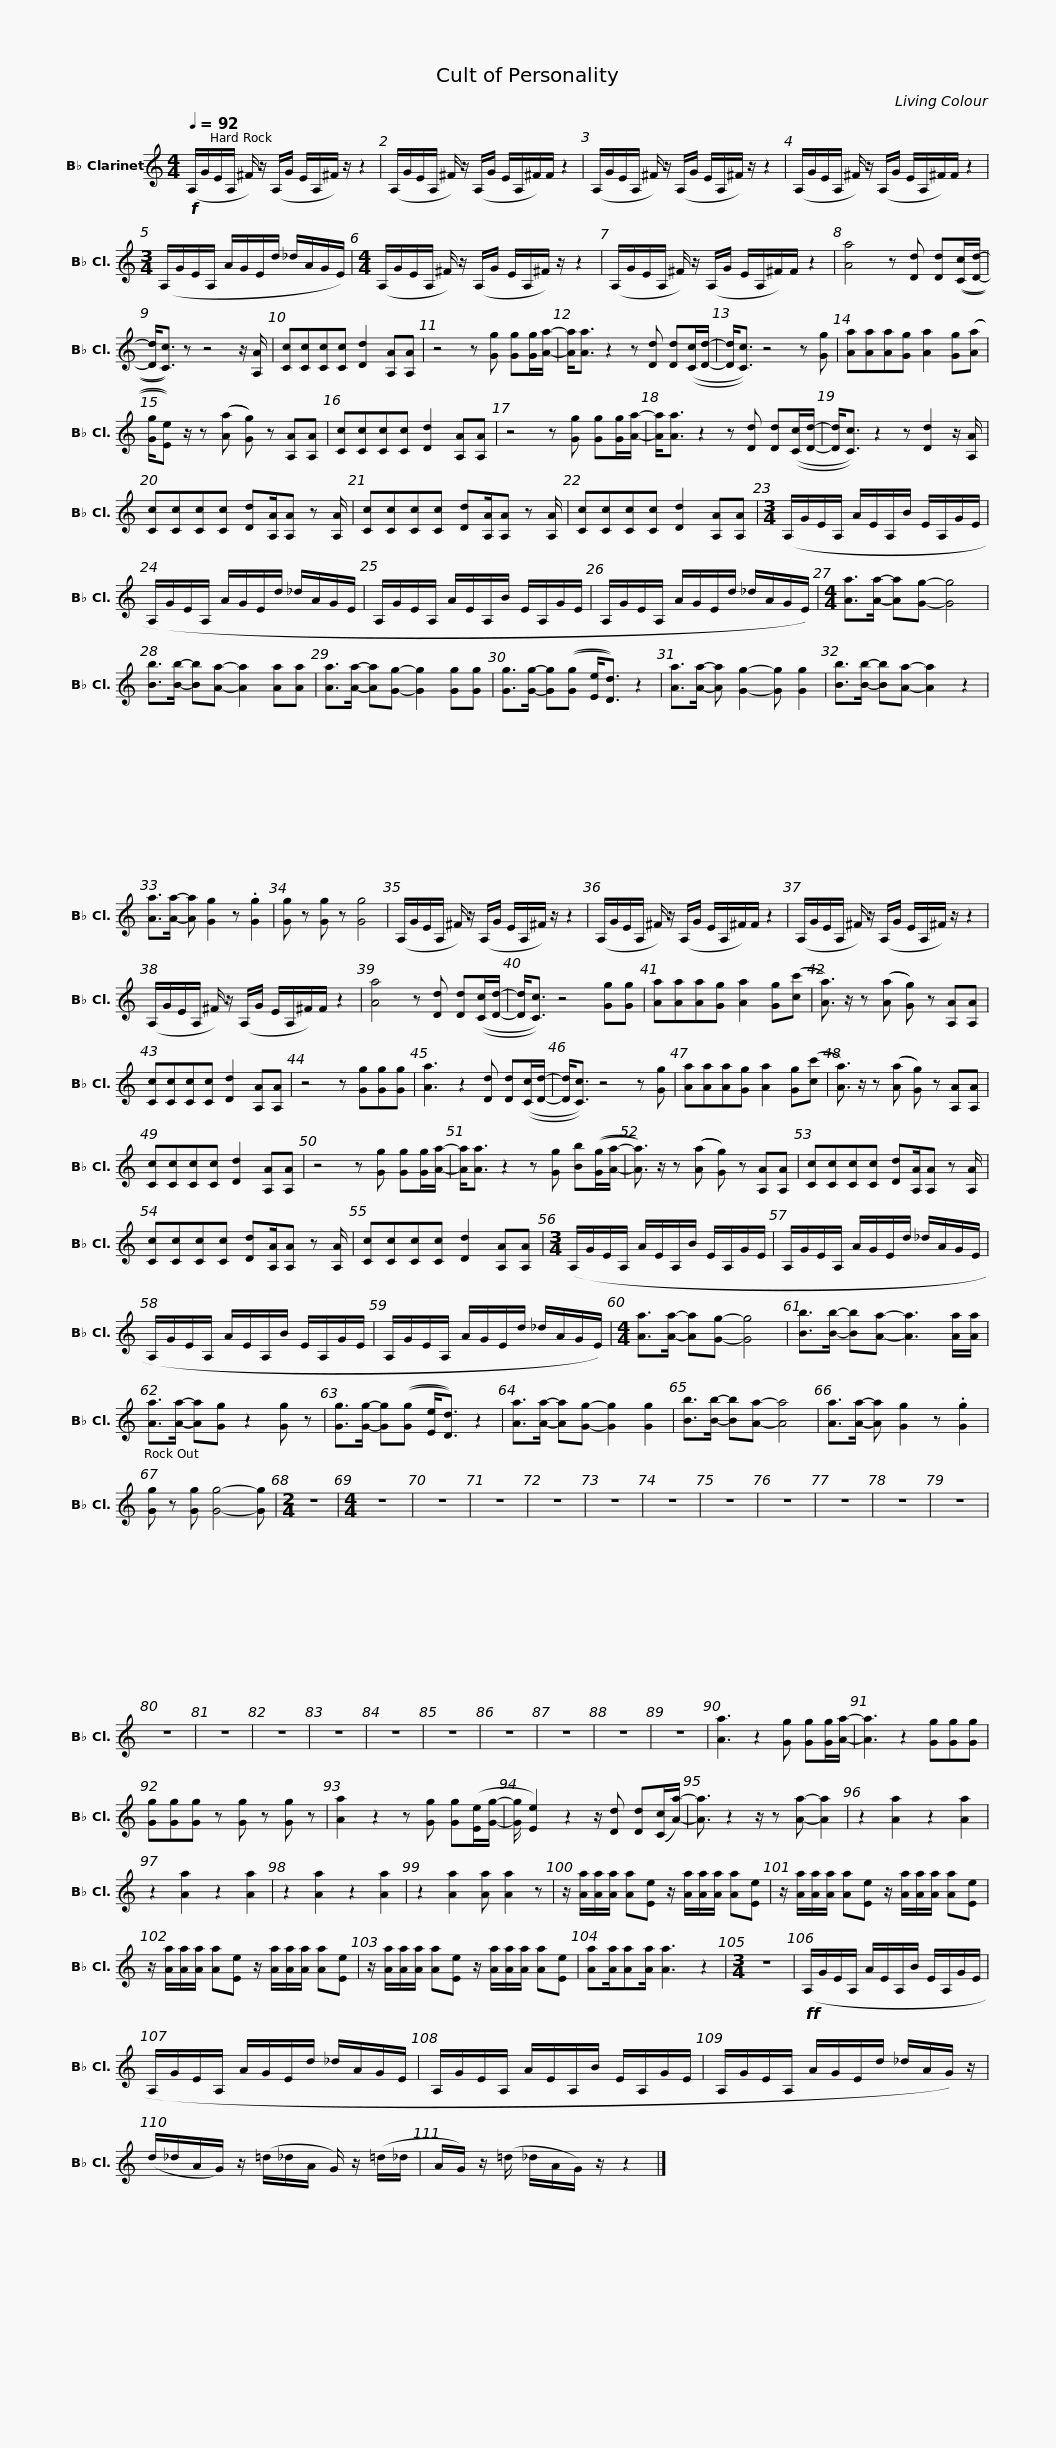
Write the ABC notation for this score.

X:1
L:1/8
Q:1/4=92
M:4/4
I:linebreak $
K:none
V:1 treble transpose=-2
V:1
[K:C]!f! (A,/G/E/A,/ ^F/) z/ (A,/G/ E/A,/^F/) z/ z2 | (A,/G/E/A,/ ^F/) z/ (A,/G/ E/A,/^F/)F/ z2 | (A,/G/E/A,/ ^F/) z/ (A,/G/ E/A,/^F/) z/ z2 |$ (A,/G/E/A,/ ^F/) z/ (A,/G/ E/A,/^F/)F/ z2 |[M:3/4] (A,/G/E/A,/ A/G/E/d/ _d/A/G/E/) | %5
[M:4/4] (A,/G/E/A,/ ^F/) z/ (A,/G/ E/A,/^F/) z/ z2 |$ (A,/G/E/A,/ ^F/) z/ (A,/G/ E/A,/^F/)F/ z2 | [Aa]4 z [Dd] [Dd](([Cc]/[Dd]/- | [Dd]<[Cc])) z z4 z/ [A,A]/ | [Cc][Cc][Cc][Cc] [Dd]2 [A,A][A,A] | %10
 z4 z [Gg] [Gg][Gg]/[Aa]/- |$ [Aa]<[Aa] z2 z [Dd] [Dd](([Cc]/[Dd]/- | [Dd]<[Cc])) z4 z [Gg] | [Aa][Aa][Aa][Gg] [Aa]2 [Gg](([Aa] | [Gg]/[Ee])) z/ z (([Aa] [Gg])) z [A,A][A,A] | %15
 [Cc][Cc][Cc][Cc] [Dd]2 [A,A][A,A] | z4 z [Gg] [Gg][Gg]/[Aa]/- |$ [Aa]<[Aa] z2 z [Dd] [Dd](([Cc]/[Dd]/- | [Dd]<[Cc])) z2 z [Dd]2 z/ [A,A]/ | [Cc][Cc][Cc][Cc] [Dd][A,A]/[A,A] z [A,A]/ | %20
 [Cc][Cc][Cc][Cc] [Dd][A,A]/[A,A] z [A,A]/ | [Cc][Cc][Cc][Cc] [Dd]2 [A,A][A,A] |$[M:3/4] (A,/G/E/A,/ A/E/A,/B/ E/A,/G/E/ | A,/G/E/A,/ A/G/E/d/ _d/A/G/E/ | A,/G/E/A,/ A/E/A,/B/ E/A,/G/E/ | %25
 A,/G/E/A,/ A/G/E/d/ _d/A/G/E/) |$[M:4/4] [Aa]>[Aa]- [Aa][Gg]- [Gg]4 | [Bb]>[Bb]- [Bb][Aa]- [Aa]2 [Aa][Aa] | [Aa]>[Aa]- [Aa][Gg]- [Gg]2 [Gg][Gg] | [Gg]>[Gg]- [Gg](([Gg] [Ee]<[Dd])) z2 | %30
 [Aa]>[Aa]- [Aa] [Gg]2- [Gg] [Gg]2 |$ [Bb]>[Bb]- [Bb][Aa]- [Aa]2 z2 | [Aa]>[Aa]- [Aa] [Gg]2 z .[Gg]2 | [Gg] z [Gg] z [Gg]4 | (A,/G/E/A,/ ^F/) z/ (A,/G/ E/A,/^F/) z/ z2 | %35
 (A,/G/E/A,/ ^F/) z/ (A,/G/ E/A,/^F/)F/ z2 |$ (A,/G/E/A,/ ^F/) z/ (A,/G/ E/A,/^F/) z/ z2 | (A,/G/E/A,/ ^F/) z/ (A,/G/ E/A,/^F/)F/ z2 | [Aa]4 z [Dd] [Dd](([Cc]/[Dd]/- | [Dd]<[Cc])) z4 [Gg][Gg] | %40
 [Aa][Aa][Aa][Gg] [Aa]2 [Gg](([cc'] |$ [Aa]3/2)) z/ z (([Aa] [Gg])) z [A,A][A,A] | [Cc][Cc][Cc][Cc] [Dd]2 [A,A][A,A] | z4 z [Gg][Gg][Gg] | [Aa]3 z2 [Dd] [Dd](([Cc]/[Dd]/- | %45
 [Dd]<[Cc])) z4 z [Gg] | [Aa][Aa][Aa][Gg] [Aa]2 [Gg](([cc'] |$ [Aa]3/2)) z/ z (([Aa] [Gg])) z [A,A][A,A] | [Cc][Cc][Cc][Cc] [Dd]2 [A,A][A,A] | z4 z [Gg] [Gg][Gg]/[Aa]/- | %50
 [Aa]<[Aa] z2 z [Gg] [Bb](([Gg]/[Aa]/- | [Aa]3/2)) z/ z (([Aa] [Gg])) z [A,A][A,A] |$ [Cc][Cc][Cc][Cc] [Dd][A,A]/[A,A] z [A,A]/ | [Cc][Cc][Cc][Cc] [Dd][A,A]/[A,A] z [A,A]/ | [Cc][Cc][Cc][Cc] [Dd]2 [A,A][A,A] | %55
[M:3/4] (A,/G/E/A,/ A/E/A,/B/ E/A,/G/E/ |$ A,/G/E/A,/ A/G/E/d/ _d/A/G/E/ | A,/G/E/A,/ A/E/A,/B/ E/A,/G/E/ | A,/G/E/A,/ A/G/E/d/ _d/A/G/E/) |[M:4/4] [Aa]>[Aa]- [Aa][Gg]- [Gg]4 |$ %60
 [Bb]>[Bb]- [Bb][Aa]- [Aa]3 [Aa]/[Aa]/ | [Aa]>[Aa]- [Aa][Gg] z2 [Gg] z | [Gg]>[Gg]- [Gg](([Gg] [Ee]<[Dd])) z2 | [Aa]>[Aa]- [Aa][Gg]- [Gg]2 [Gg]2 | [Bb]>[Bb]- [Bb][Aa]- [Aa]4 | %65
 [Aa]>[Aa]- [Aa] [Gg]2 z .[Gg]2 |$ [Gg] z [Gg] [Gg]4- [Gg] |[M:2/4] z4 |[M:4/4] z8 | z8 | %70
 z8 | z8 | z8 | z8 | z8 | %75
 z8 | z8 | z8 | z8 | z8 | %80
 z8 | z8 | z8 | z8 | z8 | %85
 z8 | z8 | z8 | z8 | [Aa]3 z2 [Gg] [Gg][Gg]/[Aa]/- | %90
 [Aa]3 z2 [Gg][Gg][Gg] | [Gg][Gg][Gg] z [Gg] z [Gg] z | [Aa]2 z2 z [Gg] [Gg]([Ee]/[Gg]/- | [Gg]/ [Ee]2) z2 z/ [Dd] [Dd](([Cc]/[Aa]/-)) |$ [Aa]3/2 z2 z/ z [Aa]- [Aa]2 | %95
 z2 [Aa]2 z2 [Aa]2 | z2 [Aa]2 z2 [Aa]2 | z2 [Aa]2 z2 [Aa]2 | z2 [Aa]2 [Aa] [Aa]2 z | z/ [Aa]/[Aa]/[Aa]/ [Aa][Ee] z/ [Aa]/[Aa]/[Aa]/ [Aa][Ee] |$ %100
 z/ [Aa]/[Aa]/[Aa]/ [Aa][Ee] z/ [Aa]/[Aa]/[Aa]/ [Aa][Ee] | z/ [Aa]/[Aa]/[Aa]/ [Aa][Ee] z/ [Aa]/[Aa]/[Aa]/ [Aa][Ee] | z/ [Aa]/[Aa]/[Aa]/ [Aa][Ee] z/ [Aa]/[Aa]/[Aa]/ [Aa][Ee] | [Aa][Aa]/[Aa][Aa]/ [Aa]3 z2 |$[M:3/4] z6 | %105
!ff! (A,/G/E/A,/ A/E/A,/B/ E/A,/G/E/ | A,/G/E/A,/ A/G/E/d/ _d/A/G/E/ | A,/G/E/A,/ A/E/A,/B/ E/A,/G/E/ | A,/G/E/A,/ A/G/E/d/ _d/A/G/) z/ |$ (d/_d/A/G/) z/ (=d/_d/A/ G/) z/ (=d/_d/ | %110
 A/G/) z/ (=d/ _d/A/G/) z/ z2 |] %111
